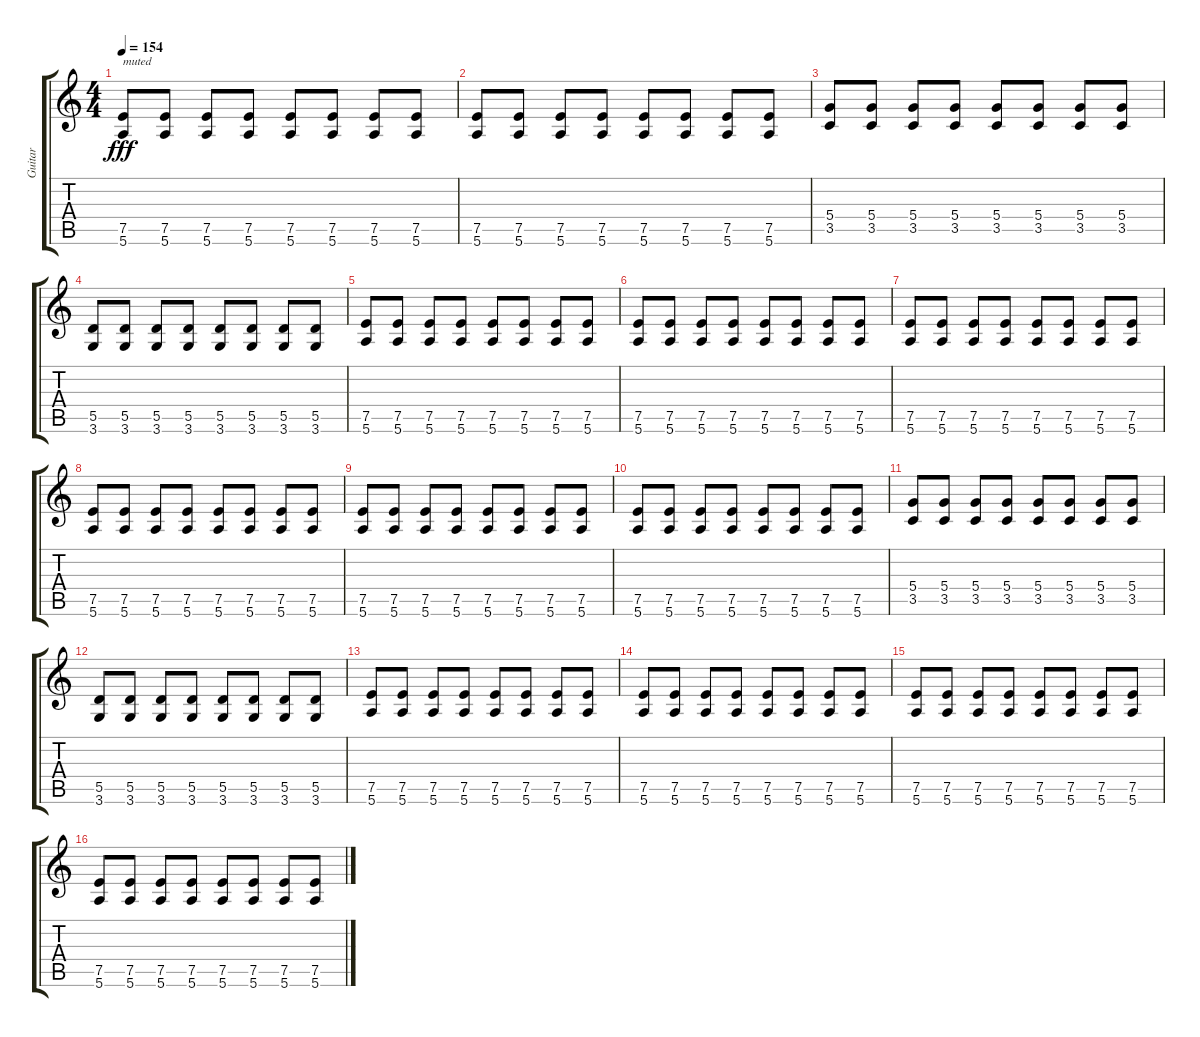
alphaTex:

\track ("Guitar" "Guitar") {instrument distortionguitar}
\staff {score tabs}
\tuning (E4 B3 G3 D3 A2 E2) {hide}
\ts (4 4)
\tempo 154
\clef g2
\ks c
(7.5 5.6).8{txt "muted" dy fff volume 16 instrument electricguitarmuted} (7.5 5.6).8 (7.5 5.6).8 (7.5 5.6).8 (7.5 5.6).8 (7.5 5.6).8 (7.5 5.6).8 (7.5 5.6).8 |
(7.5 5.6).8 (7.5 5.6).8 (7.5 5.6).8 (7.5 5.6).8 (7.5 5.6).8 (7.5 5.6).8 (7.5 5.6).8 (7.5 5.6).8 |
(5.4 3.5).8 (5.4 3.5).8 (5.4 3.5).8 (5.4 3.5).8 (5.4 3.5).8 (5.4 3.5).8 (5.4 3.5).8 (5.4 3.5).8 |
(5.5 3.6).8 (5.5 3.6).8 (5.5 3.6).8 (5.5 3.6).8 (5.5 3.6).8 (5.5 3.6).8 (5.5 3.6).8 (5.5 3.6).8 |
(7.5 5.6).8 (7.5 5.6).8 (7.5 5.6).8 (7.5 5.6).8 (7.5 5.6).8 (7.5 5.6).8 (7.5 5.6).8 (7.5 5.6).8 |
(7.5 5.6).8 (7.5 5.6).8 (7.5 5.6).8 (7.5 5.6).8 (7.5 5.6).8 (7.5 5.6).8 (7.5 5.6).8 (7.5 5.6).8 |
(7.5 5.6).8 (7.5 5.6).8 (7.5 5.6).8 (7.5 5.6).8 (7.5 5.6).8 (7.5 5.6).8 (7.5 5.6).8 (7.5 5.6).8 |
(7.5 5.6).8 (7.5 5.6).8 (7.5 5.6).8 (7.5 5.6).8 (7.5 5.6).8 (7.5 5.6).8 (7.5 5.6).8 (7.5 5.6).8 |
(7.5 5.6).8 (7.5 5.6).8 (7.5 5.6).8 (7.5 5.6).8 (7.5 5.6).8 (7.5 5.6).8 (7.5 5.6).8 (7.5 5.6).8 |
(7.5 5.6).8 (7.5 5.6).8 (7.5 5.6).8 (7.5 5.6).8 (7.5 5.6).8 (7.5 5.6).8 (7.5 5.6).8 (7.5 5.6).8 |
(5.4 3.5).8 (5.4 3.5).8 (5.4 3.5).8 (5.4 3.5).8 (5.4 3.5).8 (5.4 3.5).8 (5.4 3.5).8 (5.4 3.5).8 |
(5.5 3.6).8 (5.5 3.6).8 (5.5 3.6).8 (5.5 3.6).8 (5.5 3.6).8 (5.5 3.6).8 (5.5 3.6).8 (5.5 3.6).8 |
(7.5 5.6).8 (7.5 5.6).8 (7.5 5.6).8 (7.5 5.6).8 (7.5 5.6).8 (7.5 5.6).8 (7.5 5.6).8 (7.5 5.6).8 |
(7.5 5.6).8 (7.5 5.6).8 (7.5 5.6).8 (7.5 5.6).8 (7.5 5.6).8 (7.5 5.6).8 (7.5 5.6).8 (7.5 5.6).8 |
(7.5 5.6).8 (7.5 5.6).8 (7.5 5.6).8 (7.5 5.6).8 (7.5 5.6).8 (7.5 5.6).8 (7.5 5.6).8 (7.5 5.6).8 |
(7.5 5.6).8 (7.5 5.6).8 (7.5 5.6).8 (7.5 5.6).8 (7.5 5.6).8 (7.5 5.6).8 (7.5 5.6).8 (7.5 5.6).8
